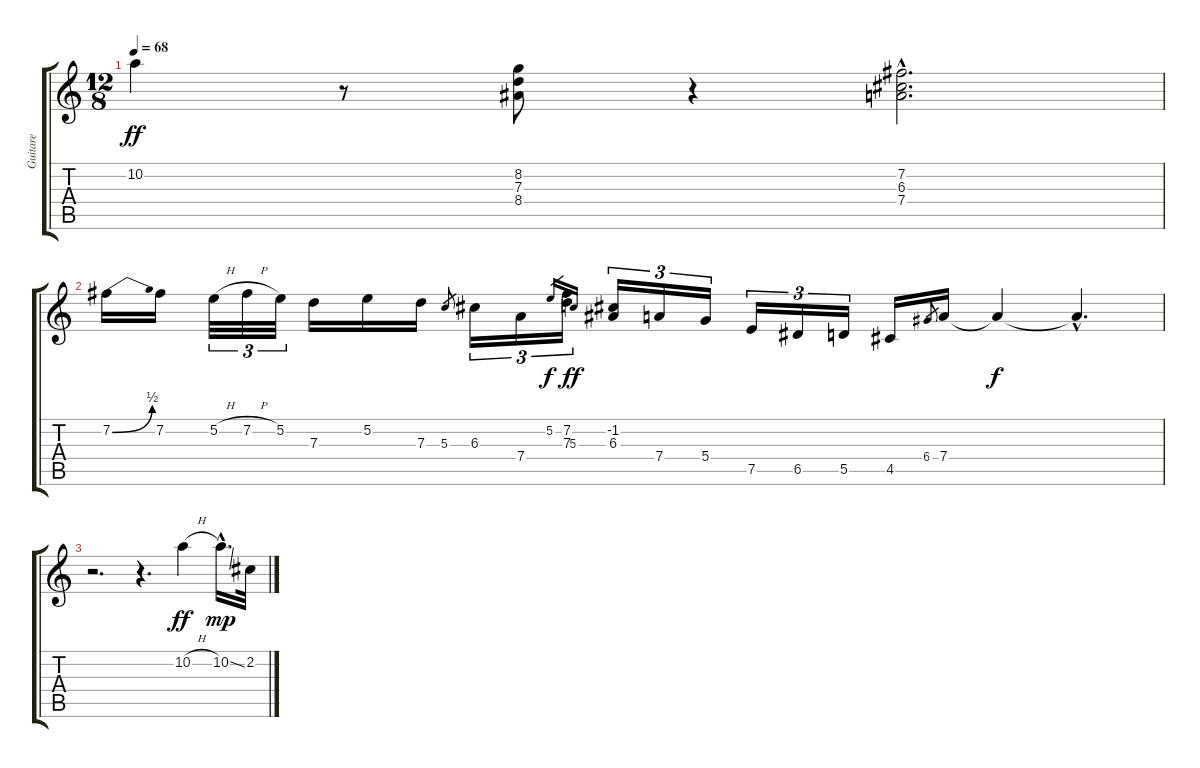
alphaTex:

\track ("Guitare" "Guitare") {instrument electricguitarjazz}
\staff {score tabs}
\tuning (E4 B3 G3 D3 A2 E2) {hide}
\ts (12 8)
\tempo 68
\clef g2
\ks c
10.2.4{dy ff} r.8 (8.2 7.3 8.4).8 r.4 (7.2{hac} 6.3{hac} 7.4{hac}).2{d} |
7.2{be (bend 0 0 60 2)}.16 7.2.16 5.2{h}.32{tu (3 2)} 7.2{h}.32{tu (3 2)} 5.2.32{tu (3 2)} 7.3.16 5.2.16 7.3.16 5.3.8{gr} 6.3.16{tu (3 2)} 7.4.16{tu (3 2)} (7.2 7.3).16{tu (3 2)} 5.2.16{gr dy f} 5.3.16{gr dy ff} (-1.2 6.3).16{tu (3 2)} 7.4.16{tu (3 2)} 5.4.16{tu (3 2)} 7.5.16{tu (3 2)} 6.5.16{tu (3 2)} 5.5.16{tu (3 2)} 4.5.16 6.4.8{gr} 7.4.16 7.4{t}.4{dy f} 7.4{hac t}.4{d} |
r.2{d} r.4{d} 10.2{h}.4{dy ff} 10.2{ss hac}.16{d dy mp} 2.2.32
